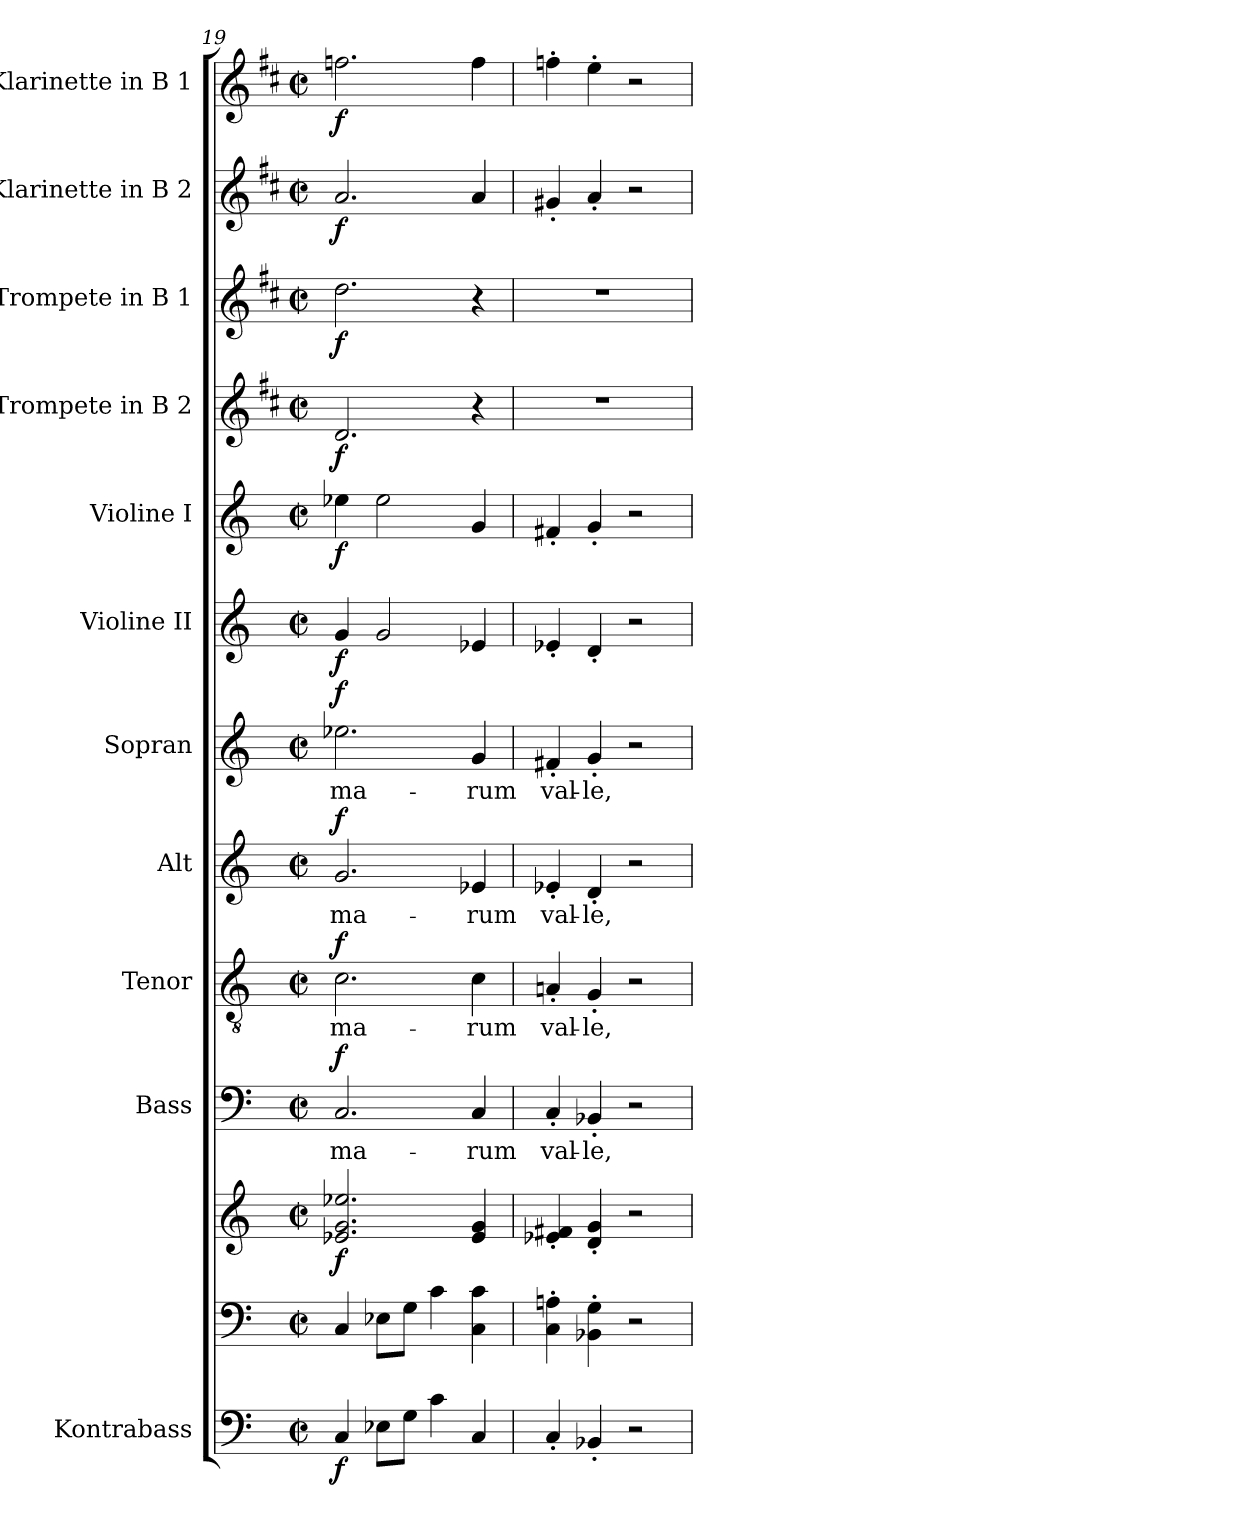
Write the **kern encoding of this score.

**kern	**dynam	**kern	**kern	**dynam	**kern	**text	**dynam	**kern	**text	**dynam	**kern	**text	**dynam	**kern	**text	**dynam	**kern	**dynam	**kern	**dynam	**kern	**dynam	**kern	**dynam	**kern	**dynam	**kern	**dynam
*part12	*part12	*part11	*part11	*part11	*part10	*part10	*part10	*part9	*part9	*part9	*part8	*part8	*part8	*part7	*part7	*part7	*part6	*part6	*part5	*part5	*part4	*part4	*part3	*part3	*part2	*part2	*part1	*part1
*staff13	*staff13	*staff12	*staff11	*staff11/12	*staff10	*staff10	*staff10	*staff9	*staff9	*staff9	*staff8	*staff8	*staff8	*staff7	*staff7	*staff7	*staff6	*staff6	*staff5	*staff5	*staff4	*staff4	*staff3	*staff3	*staff2	*staff2	*staff1	*staff1
*I"Kontrabass	*	*	*	*	*I"Bass	*	*	*I"Tenor	*	*	*I"Alt	*	*	*I"Sopran	*	*	*I"Violine II	*	*I"Violine I	*	*I"Trompete in B 2	*	*I"Trompete in B 1	*	*I"Klarinette in B 2	*	*I"Klarinette in B 1	*
*I'Kb.	*	*	*	*	*I'B	*	*	*I'T	*	*	*I'A	*	*	*I'S	*	*	*I'Vl. II	*	*I'Vl. I	*	*	*	*	*	*	*	*	*
!!LO:PB:g=z
*clefF4	*	*clefF4	*clefG2	*	*clefF4	*	*	*clefGv2	*	*	*clefG2	*	*	*clefG2	*	*	*clefG2	*	*clefG2	*	*clefG2	*	*clefG2	*	*clefG2	*	*clefG2	*
*ITrd7c12	*	*	*	*	*	*	*	*	*	*	*	*	*	*	*	*	*	*	*	*	*ITrd1c2	*	*ITrd1c2	*	*ITrd1c2	*	*ITrd1c2	*
*k[]	*	*k[]	*k[]	*	*k[]	*	*	*k[]	*	*	*k[]	*	*	*k[]	*	*	*k[]	*	*k[]	*	*k[]	*	*k[]	*	*k[]	*	*k[]	*
*C:	*	*C:	*C:	*	*C:	*	*	*C:	*	*	*C:	*	*	*C:	*	*	*C:	*	*C:	*	*C:	*	*C:	*	*C:	*	*C:	*
*M2/2	*	*M2/2	*M2/2	*	*M2/2	*	*	*M2/2	*	*	*M2/2	*	*	*M2/2	*	*	*M2/2	*	*M2/2	*	*M2/2	*	*M2/2	*	*M2/2	*	*M2/2	*
*met(c|)	*	*met(c|)	*met(c|)	*	*met(c|)	*	*	*met(c|)	*	*	*met(c|)	*	*	*met(c|)	*	*	*met(c|)	*	*met(c|)	*	*met(c|)	*	*met(c|)	*	*met(c|)	*	*met(c|)	*
=19	=19	=19	=19	=19	=19	=19	=19	=19	=19	=19	=19	=19	=19	=19	=19	=19	=19	=19	=19	=19	=19	=19	=19	=19	=19	=19	=19	=19
!	!LO:DY:b	!	!	!LO:DY:b	!	!LO:LY:b	!LO:DY:a	!	!LO:LY:b	!LO:DY:a	!	!LO:LY:b	!LO:DY:a	!	!LO:LY:b	!LO:DY:a	!	!LO:DY:b	!	!LO:DY:b	!	!LO:DY:b	!	!LO:DY:b	!	!LO:DY:b	!	!LO:DY:b
4CC/	f	4C/	2.e-X/ 2.g/ 2.ee-X/	f	2.C/	-ma-	f	2.c\	-ma-	f	2.g/	-ma-	f	2.ee-X\	-ma-	f	4g/	f	4ee-X\	f	2.c/	f	2.cc\	f	2.g/	f	2.ee-X\	f
8EE-X\L	.	8E-X\L	.	.	.	.	.	.	.	.	.	.	.	.	.	.	2g/	.	2ee-\	.	.	.	.	.	.	.	.	.
8GG\J	.	8G\J	.	.	.	.	.	.	.	.	.	.	.	.	.	.	.	.	.	.	.	.	.	.	.	.	.	.
4C\	.	4c\	.	.	.	.	.	.	.	.	.	.	.	.	.	.	.	.	.	.	.	.	.	.	.	.	.	.
!	!	!	!	!	!	!LO:LY:b	!	!	!LO:LY:b	!	!	!LO:LY:b	!	!	!LO:LY:b	!	!	!	!	!	!	!	!	!	!	!	!	!
4CC/	.	4C\ 4c\	4e-/ 4g/	.	4C/	-rum	.	4c\	-rum	.	4e-X/	-rum	.	4g/	-rum	.	4e-X/	.	4g/	.	4r	.	4r	.	4g/	.	4ee-\	.
=20	=20	=20	=20	=20	=20	=20	=20	=20	=20	=20	=20	=20	=20	=20	=20	=20	=20	=20	=20	=20	=20	=20	=20	=20	=20	=20	=20	=20
!	!	!	!	!	!	!LO:LY:b	!	!	!LO:LY:b	!	!	!LO:LY:b	!	!	!LO:LY:b	!	!	!	!	!	!	!	!	!	!	!	!	!
4CC'</	.	4C\'> 4An\'>	4e-X/'< 4f#X/'<	.	4C'</	val-	.	4An'</	val-	.	4e-X'</	val-	.	4f#X'</	val-	.	4e-X'</	.	4f#X'</	.	1r	.	1r	.	4f#X'</	.	4ee-X'>\	.
!	!	!	!	!	!	!LO:LY:b	!	!	!LO:LY:b	!	!	!LO:LY:b	!	!	!LO:LY:b	!	!	!	!	!	!	!	!	!	!	!	!	!
4BBB-X'</	.	4BB-X\'> 4G\'>	4d/'< 4g/'<	.	4BB-X'</	-le,	.	4G'</	-le,	.	4d'</	-le,	.	4g'</	-le,	.	4d'</	.	4g'</	.	.	.	.	.	4g'</	.	4dd'>\	.
2r	.	2r	2r	.	2r	.	.	2r	.	.	2r	.	.	2r	.	.	2r	.	2r	.	.	.	.	.	2r	.	2r	.
=	=	=	=	=	=	=	=	=	=	=	=	=	=	=	=	=	=	=	=	=	=	=	=	=	=	=	=	=
*-	*-	*-	*-	*-	*-	*-	*-	*-	*-	*-	*-	*-	*-	*-	*-	*-	*-	*-	*-	*-	*-	*-	*-	*-	*-	*-	*-	*-
